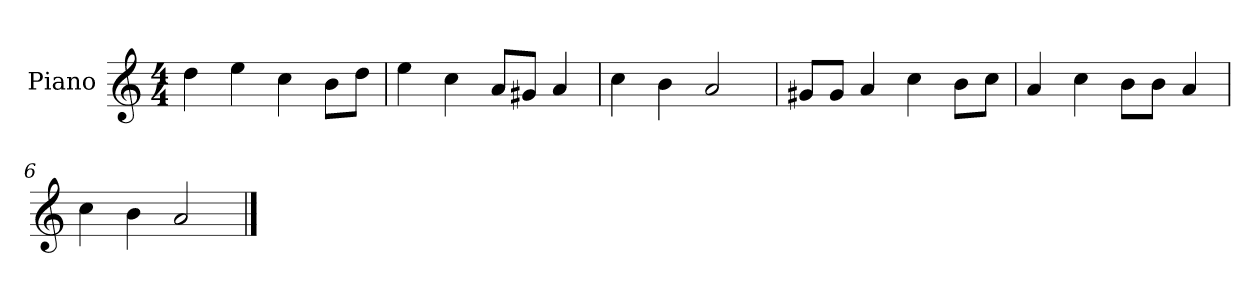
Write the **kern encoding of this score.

**kern
*part1
*staff1
*I"Piano
*I'P-no
*clefG2
*k[]
*M4/4
*MM90
=1
4dd\
4ee\
4cc\
8b\L
8dd\J
=2
4ee\
4cc\
8a/L
8g#X/J
4a/
=3
4cc\
4b\
2a/
=4
8g#X/L
8g#/J
4a/
4cc\
8b\L
8cc\J
=5
4a/
4cc\
8b\L
8b\J
4a/
=6
4cc\
4b\
2a/
==
*-
